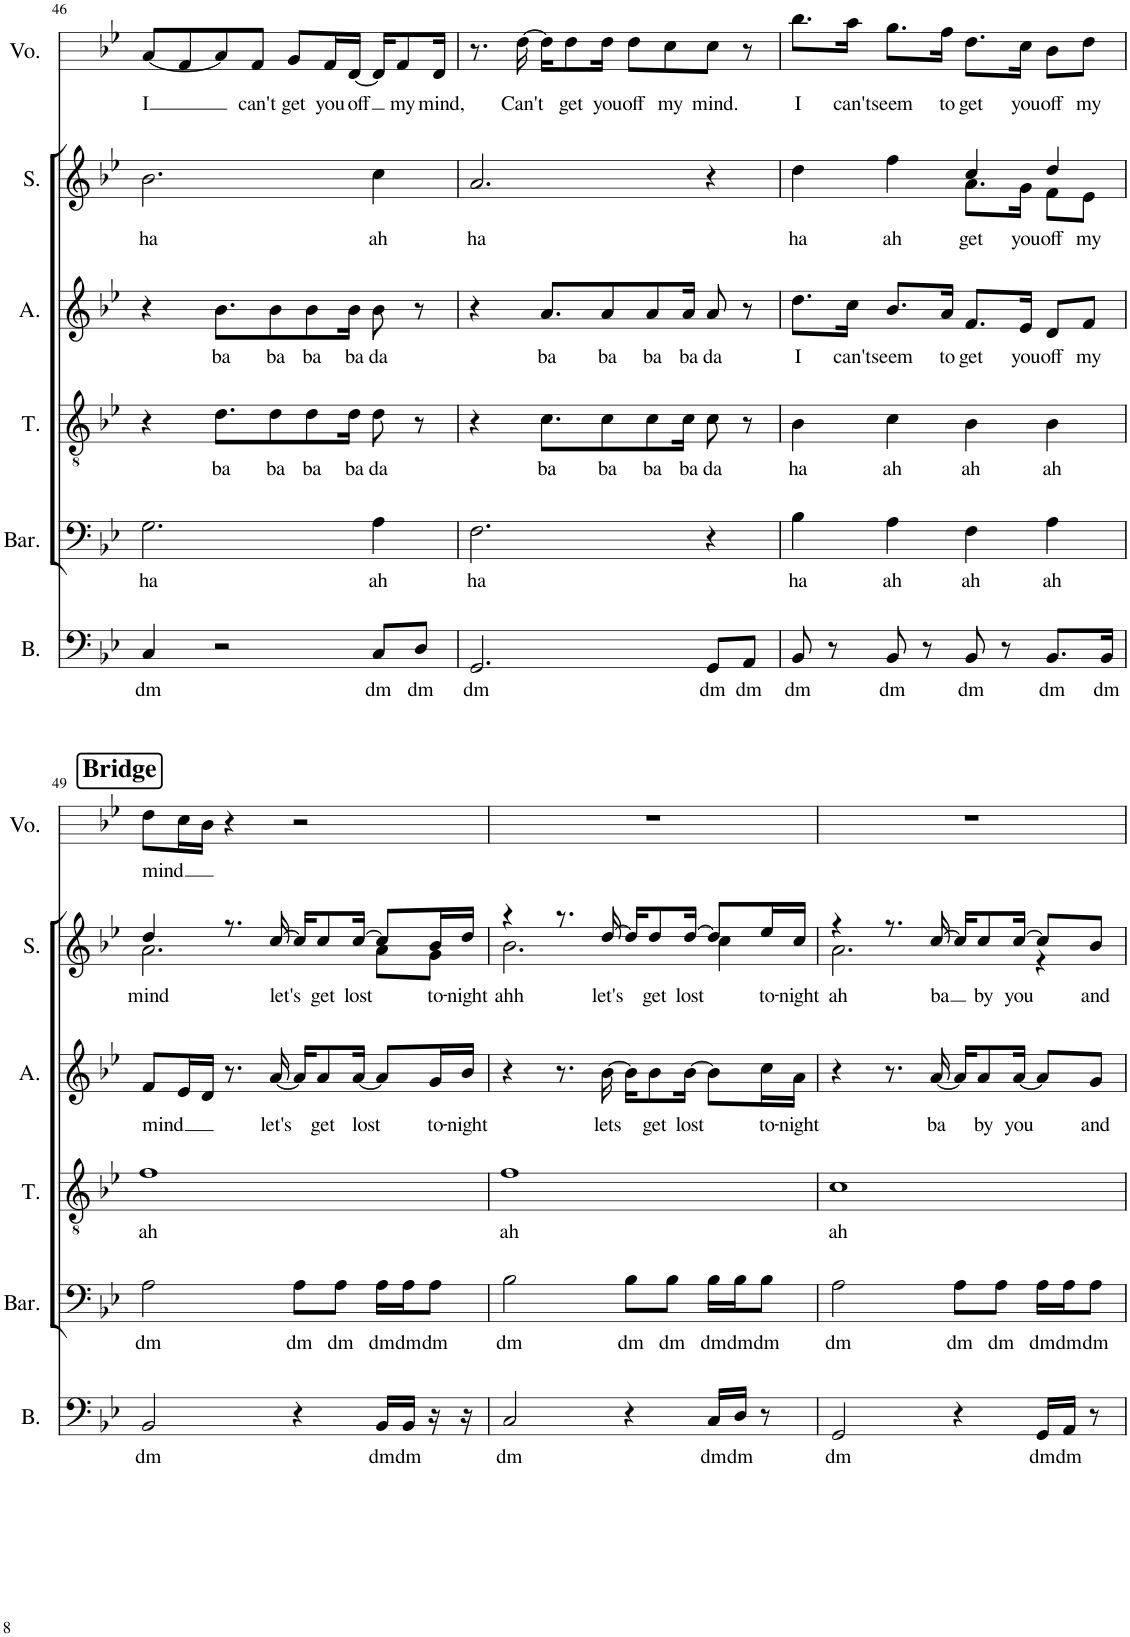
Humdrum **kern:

**kern	**text	**kern	**text	**kern	**text	**kern	**text	**kern	**text	**kern	**text
*part6	*part6	*part5	*part5	*part4	*part4	*part3	*part3	*part2	*part2	*part1	*part1
*staff6	*staff6	*staff5	*staff5	*staff4	*staff4	*staff3	*staff3	*staff2	*staff2	*staff1	*staff1
*I"Bass	*	*I"Baritone	*	*I"Tenor	*	*I"Alto	*	*I"Soprano	*	*I"Voice	*
*I'B.	*	*I'Bar.	*	*I'T.	*	*I'A.	*	*I'S.	*	*I'Vo.	*
!!LO:PB:g=z
*clefF4	*	*clefF4	*	*clefGv2	*	*clefG2	*	*clefG2	*	*clefGv2	*
*k[b-e-]	*	*k[b-e-]	*	*k[b-e-]	*	*k[b-e-]	*	*k[b-e-]	*	*k[b-e-]	*
*M4/4	*	*M4/4	*	*M4/4	*	*M4/4	*	*M4/4	*	*M4/4	*
=46	=46	=46	=46	=46	=46	=46	=46	=46	=46	=46	=46
!	!LO:LY:b	!	!LO:LY:b	!	!	!	!	!	!LO:LY:b	!	!LO:LY:b
4C/	dm	2.G\	ha	4r	.	4r	.	2.b-\	ha	[8A/L	I
.	.	.	.	.	.	.	.	.	.	8F/	.
!	!	!	!	!	!LO:LY:b	!	!LO:LY:b	!	!	!	!
2r	.	.	.	8.d\L	ba	8.b-\L	ba	.	.	8A/]	.
!	!	!	!	!	!	!	!	!	!	!	!LO:LY:b
.	.	.	.	.	.	.	.	.	.	8F/J	can't
!	!	!	!	!	!LO:LY:b	!	!LO:LY:b	!	!	!	!
.	.	.	.	8d\	ba	8b-\	ba	.	.	.	.
!	!	!	!	!	!	!	!	!	!	!	!LO:LY:b
.	.	.	.	.	.	.	.	.	.	8G/L	get
!	!	!	!	!	!LO:LY:b	!	!LO:LY:b	!	!	!	!
.	.	.	.	8d\	ba	8b-\	ba	.	.	.	.
!	!	!	!	!	!	!	!	!	!	!	!LO:LY:b
.	.	.	.	.	.	.	.	.	.	16F/L	you
!	!	!	!	!	!LO:LY:b	!	!LO:LY:b	!	!	!	!LO:LY:b
.	.	.	.	16d\Jk	ba	16b-\Jk	ba	.	.	[16D/JJ	off
!	!LO:LY:b	!	!LO:LY:b	!	!LO:LY:b	!	!LO:LY:b	!	!LO:LY:b	!	!
8C/L	dm	4A\	ah	8d\	da	8b-\	da	4cc\	ah	16D/KL]	.
!	!	!	!	!	!	!	!	!	!	!	!LO:LY:b
.	.	.	.	.	.	.	.	.	.	8F/	my
!	!LO:LY:b	!	!	!	!	!	!	!	!	!	!
8D/J	dm	.	.	8r	.	8r	.	.	.	.	.
!	!	!	!	!	!	!	!	!	!	!	!LO:LY:b
.	.	.	.	.	.	.	.	.	.	16D/Jk	mind,
=47	=47	=47	=47	=47	=47	=47	=47	=47	=47	=47	=47
!	!LO:LY:b	!	!LO:LY:b	!	!	!	!	!	!LO:LY:b	!	!
2.GG/	dm	2.F\	ha	4r	.	4r	.	2.a/	ha	8.r	.
!	!	!	!	!	!	!	!	!	!	!	!LO:LY:b
.	.	.	.	.	.	.	.	.	.	[16d\	Can't
!	!	!	!	!	!LO:LY:b	!	!LO:LY:b	!	!	!	!
.	.	.	.	8.c\L	ba	8.a/L	ba	.	.	16d\KL]	.
!	!	!	!	!	!	!	!	!	!	!	!LO:LY:b
.	.	.	.	.	.	.	.	.	.	8d\	get
!	!	!	!	!	!LO:LY:b	!	!LO:LY:b	!	!	!	!LO:LY:b
.	.	.	.	8c\	ba	8a/	ba	.	.	16d\Jk	you
!	!	!	!	!	!	!	!	!	!	!	!LO:LY:b
.	.	.	.	.	.	.	.	.	.	8d\L	off
!	!	!	!	!	!LO:LY:b	!	!LO:LY:b	!	!	!	!
.	.	.	.	8c\	ba	8a/	ba	.	.	.	.
!	!	!	!	!	!	!	!	!	!	!	!LO:LY:b
.	.	.	.	.	.	.	.	.	.	8c\	my
!	!	!	!	!	!LO:LY:b	!	!LO:LY:b	!	!	!	!
.	.	.	.	16c\Jk	ba	16a/Jk	ba	.	.	.	.
!	!LO:LY:b	!	!	!	!LO:LY:b	!	!LO:LY:b	!	!	!	!LO:LY:b
8GG/L	dm	4r	.	8c\	da	8a/	da	4r	.	8c\J	mind.
!	!LO:LY:b	!	!	!	!	!	!	!	!	!	!
8AA/J	dm	.	.	8r	.	8r	.	.	.	8r	.
=48	=48	=48	=48	=48	=48	=48	=48	=48	=48	=48	=48
!	!LO:LY:b	!	!LO:LY:b	!	!LO:LY:b	!	!LO:LY:b	!	!LO:LY:b	!	!LO:LY:b
*	*	*	*	*	*	*	*	*^	*	*	*
8BB-/	dm	4B-\	ha	4B-\	ha	8.dd\L	I	4dd\	2ryy	ha	8.b-\L	I
8r	.	.	.	.	.	.	.	.	.	.	.	.
!	!	!	!	!	!	!	!LO:LY:b	!	!	!	!	!LO:LY:b
.	.	.	.	.	.	16cc\Jk	can't	.	.	.	16a\Jk	can't
!	!LO:LY:b	!	!LO:LY:b	!	!LO:LY:b	!	!LO:LY:b	!	!	!LO:LY:b	!	!LO:LY:b
8BB-/	dm	4A\	ah	4c\	ah	8.b-/L	seem	4ff\	.	ah	8.g\L	seem
8r	.	.	.	.	.	.	.	.	.	.	.	.
!	!	!	!	!	!	!	!LO:LY:b	!	!	!	!	!LO:LY:b
.	.	.	.	.	.	16a/Jk	to	.	.	.	16f\Jk	to
!	!LO:LY:b	!	!LO:LY:b	!	!LO:LY:b	!	!LO:LY:b	!	!	!LO:LY:b	!	!LO:LY:b
8BB-/	dm	4F\	ah	4B-\	ah	8.f/L	get	4cc/	8.a\L	get	8.d\L	get
8r	.	.	.	.	.	.	.	.	.	.	.	.
!	!	!	!	!	!	!	!LO:LY:b	!	!	!LO:LY:b	!	!LO:LY:b
.	.	.	.	.	.	16e-/Jk	you	.	16g\Jk	you	16c\Jk	you
!	!LO:LY:b	!	!LO:LY:b	!	!LO:LY:b	!	!LO:LY:b	!	!	!LO:LY:b	!	!LO:LY:b
8.BB-/L	dm	4A\	ah	4B-\	ah	8d/L	off	4dd/	8f\L	off	8B-\L	off
!	!	!	!	!	!	!	!LO:LY:b	!	!	!LO:LY:b	!	!LO:LY:b
.	.	.	.	.	.	8f/J	my	.	8e-\J	my	8d\J	my
!	!LO:LY:b	!	!	!	!	!	!	!	!	!	!	!
16BB-/Jk	dm	.	.	.	.	.	.	.	.	.	.	.
!!LO:LB:g=z
!!LO:REH:place=s1:a:B:cj:fs=14:t=Bridge
=49	=49	=49	=49	=49	=49	=49	=49	=49	=49	=49	=49	=49
!	!LO:LY:b	!	!LO:LY:b	!	!LO:LY:b	!	!LO:LY:b	!	!	!LO:LY:b	!	!LO:LY:b
2BB-/	dm	2A\	dm	1f	ah	8f/L	mind	4dd/	2.a\	mind	8d\L	mind
.	.	.	.	.	.	16e-/L	.	.	.	.	16c\L	.
.	.	.	.	.	.	16d/JJ	.	.	.	.	16B-\JJ	.
.	.	.	.	.	.	8.r	.	8.r	.	.	4r	.
!	!	!	!	!	!	!	!LO:LY:b	!	!	!LO:LY:b	!	!
.	.	.	.	.	.	[16a/	let's	[16cc/	.	let's	.	.
!	!	!	!LO:LY:b	!	!	!	!	!	!	!	!	!
4r	.	8A\L	dm	.	.	16a/KL]	.	16cc/KL]	.	.	2r	.
!	!	!	!	!	!	!	!LO:LY:b	!	!	!LO:LY:b	!	!
.	.	.	.	.	.	8a/	get	8cc/	.	get	.	.
!	!	!	!LO:LY:b	!	!	!	!	!	!	!	!	!
.	.	8A\J	dm	.	.	.	.	.	.	.	.	.
!	!	!	!	!	!	!	!LO:LY:b	!	!	!LO:LY:b	!	!
.	.	.	.	.	.	[16a/Jk	lost	[16cc/Jk	.	lost	.	.
!	!LO:LY:b	!	!LO:LY:b	!	!	!	!	!	!	!	!	!
16BB-/LL	dm	16A\LL	dm	.	.	8a/L]	.	8cc/L]	8a\L	.	.	.
!	!LO:LY:b	!	!LO:LY:b	!	!	!	!	!	!	!	!	!
16BB-/JJ	dm	16A\J	dm	.	.	.	.	.	.	.	.	.
!	!	!	!LO:LY:b	!	!	!	!LO:LY:b	!	!	!LO:LY:b	!	!
16r	.	8A\J	dm	.	.	16g/L	to-	16b-/L	8g\J	to-	.	.
!	!	!	!	!	!	!	!LO:LY:b	!	!	!LO:LY:b	!	!
16r	.	.	.	.	.	16b-/JJ	-night	16dd/JJ	.	-night	.	.
=50	=50	=50	=50	=50	=50	=50	=50	=50	=50	=50	=50	=50
!	!LO:LY:b	!	!LO:LY:b	!	!LO:LY:b	!	!	!	!	!LO:LY:b	!	!
2C/	dm	2B-\	dm	1f	ah	4r	.	4r	2.b-\	ahh	1r	.
.	.	.	.	.	.	8.r	.	8.r	.	.	.	.
!	!	!	!	!	!	!	!LO:LY:b	!	!	!LO:LY:b	!	!
.	.	.	.	.	.	[16b-\	lets	[16dd/	.	let's	.	.
!	!	!	!LO:LY:b	!	!	!	!	!	!	!	!	!
4r	.	8B-\L	dm	.	.	16b-\KL]	.	16dd/KL]	.	.	.	.
!	!	!	!	!	!	!	!LO:LY:b	!	!	!LO:LY:b	!	!
.	.	.	.	.	.	8b-\	get	8dd/	.	get	.	.
!	!	!	!LO:LY:b	!	!	!	!	!	!	!	!	!
.	.	8B-\J	dm	.	.	.	.	.	.	.	.	.
!	!	!	!	!	!	!	!LO:LY:b	!	!	!LO:LY:b	!	!
.	.	.	.	.	.	[16b-\Jk	lost	[16dd/Jk	.	lost	.	.
!	!LO:LY:b	!	!LO:LY:b	!	!	!	!	!	!	!	!	!
16C/LL	dm	16B-\LL	dm	.	.	8b-\L]	.	8dd/L]	4cc\	.	.	.
!	!LO:LY:b	!	!LO:LY:b	!	!	!	!	!	!	!	!	!
16D/JJ	dm	16B-\J	dm	.	.	.	.	.	.	.	.	.
!	!	!	!LO:LY:b	!	!	!	!LO:LY:b	!	!	!LO:LY:b	!	!
8r	.	8B-\J	dm	.	.	16cc\L	to-	16ee-/L	.	to-	.	.
!	!	!	!	!	!	!	!LO:LY:b	!	!	!LO:LY:b	!	!
.	.	.	.	.	.	16a\JJ	-night	16cc/JJ	.	-night	.	.
=51	=51	=51	=51	=51	=51	=51	=51	=51	=51	=51	=51	=51
!	!LO:LY:b	!	!LO:LY:b	!	!LO:LY:b	!	!	!	!	!LO:LY:b	!	!
2GG/	dm	2A\	dm	1c	ah	4r	.	4r	2.a\	ah	1r	.
.	.	.	.	.	.	8.r	.	8.r	.	.	.	.
!	!	!	!	!	!	!	!LO:LY:b	!	!	!LO:LY:b	!	!
.	.	.	.	.	.	[16a/	ba	[16cc/	.	ba	.	.
!	!	!	!LO:LY:b	!	!	!	!	!	!	!	!	!
4r	.	8A\L	dm	.	.	16a/KL]	.	16cc/KL]	.	.	.	.
!	!	!	!	!	!	!	!LO:LY:b	!	!	!LO:LY:b	!	!
.	.	.	.	.	.	8a/	by	8cc/	.	by	.	.
!	!	!	!LO:LY:b	!	!	!	!	!	!	!	!	!
.	.	8A\J	dm	.	.	.	.	.	.	.	.	.
!	!	!	!	!	!	!	!LO:LY:b	!	!	!LO:LY:b	!	!
.	.	.	.	.	.	[16a/Jk	you	[16cc/Jk	.	you	.	.
!	!LO:LY:b	!	!LO:LY:b	!	!	!	!	!	!	!	!	!
16GG/LL	dm	16A\LL	dm	.	.	8a/L]	.	8cc/L]	4r	.	.	.
!	!LO:LY:b	!	!LO:LY:b	!	!	!	!	!	!	!	!	!
16AA/JJ	dm	16A\J	dm	.	.	.	.	.	.	.	.	.
!	!	!	!LO:LY:b	!	!	!	!LO:LY:b	!	!	!LO:LY:b	!	!
8r	.	8A\J	dm	.	.	8g/J	and	8b-/J	.	and	.	.
*	*	*	*	*	*	*	*	*v	*v	*	*	*
=	=	=	=	=	=	=	=	=	=	=	=
*-	*-	*-	*-	*-	*-	*-	*-	*-	*-	*-	*-
